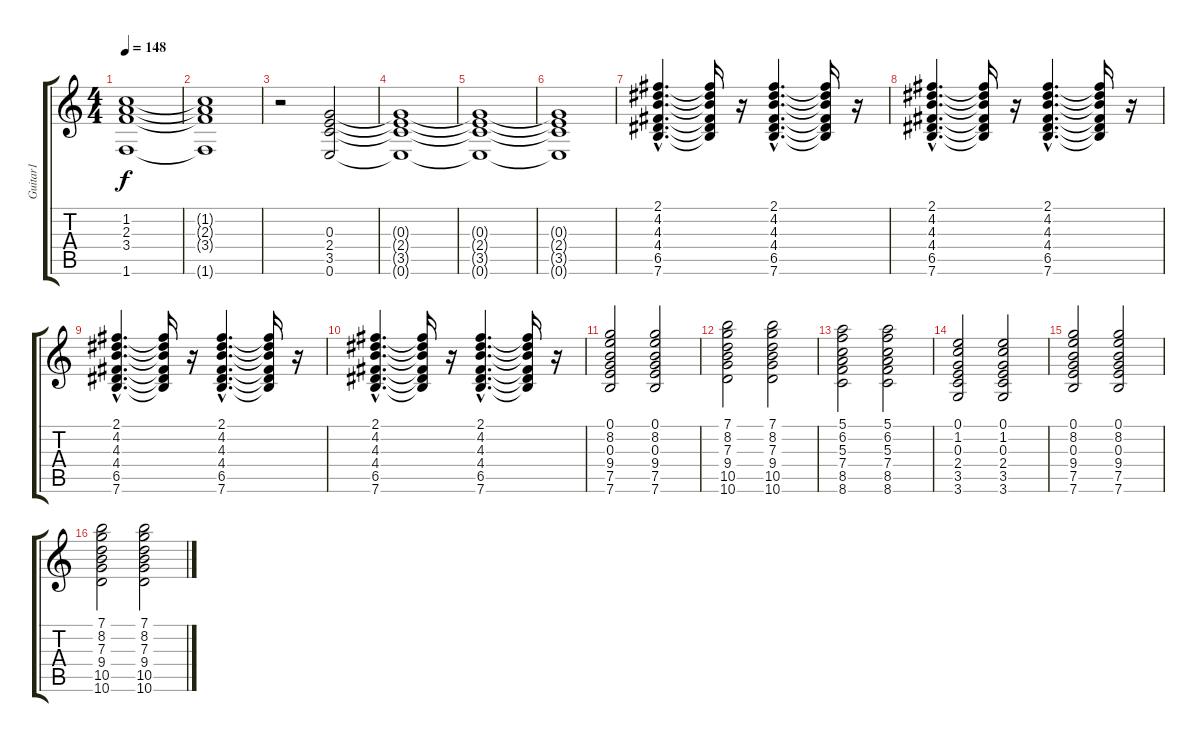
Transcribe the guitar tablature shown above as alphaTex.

\track ("Guitar1" "Guitar1") {instrument acousticguitarsteel}
\staff {score tabs}
\tuning (E4 B3 G3 D3 A2 E2) {hide}
\ts (4 4)
\tempo 148
\clef g2
\ks c
(1.2{t} 2.3{t} 3.4{t} 1.6{t}).1{dy f} |
(1.2{t} 2.3{t} 3.4{t} 1.6{t}).1 |
r.2 (0.3 2.4 3.5 0.6).2{volume 12 instrument acousticguitarsteel} |
(0.3{t} 2.4{t} 3.5{t} 0.6{t}).1 |
(0.3{t} 2.4{t} 3.5{t} 0.6{t}).1 |
(0.3{t} 2.4{t} 3.5{t} 0.6{t}).1 |
(2.1{hac} 4.2{hac} 4.3{hac} 4.4{hac} 6.5{hac} 7.6{hac}).4{d} (2.1{t} 4.2{t} 4.3{t} 4.4{t} 6.5{t} 7.6{t}).16 r.16 (2.1{hac} 4.2{hac} 4.3{hac} 4.4{hac} 6.5{hac} 7.6{hac}).4{d} (2.1{t} 4.2{t} 4.3{t} 4.4{t} 6.5{t} 7.6{t}).16 r.16 |
(2.1{hac} 4.2{hac} 4.3{hac} 4.4{hac} 6.5{hac} 7.6{hac}).4{d} (2.1{t} 4.2{t} 4.3{t} 4.4{t} 6.5{t} 7.6{t}).16 r.16 (2.1{hac} 4.2{hac} 4.3{hac} 4.4{hac} 6.5{hac} 7.6{hac}).4{d} (2.1{t} 4.2{t} 4.3{t} 4.4{t} 6.5{t} 7.6{t}).16 r.16 |
(2.1{hac} 4.2{hac} 4.3{hac} 4.4{hac} 6.5{hac} 7.6{hac}).4{d} (2.1{t} 4.2{t} 4.3{t} 4.4{t} 6.5{t} 7.6{t}).16 r.16 (2.1{hac} 4.2{hac} 4.3{hac} 4.4{hac} 6.5{hac} 7.6{hac}).4{d} (2.1{t} 4.2{t} 4.3{t} 4.4{t} 6.5{t} 7.6{t}).16 r.16 |
(2.1{hac} 4.2{hac} 4.3{hac} 4.4{hac} 6.5{hac} 7.6{hac}).4{d} (2.1{t} 4.2{t} 4.3{t} 4.4{t} 6.5{t} 7.6{t}).16 r.16 (2.1{hac} 4.2{hac} 4.3{hac} 4.4{hac} 6.5{hac} 7.6{hac}).4{d} (2.1{t} 4.2{t} 4.3{t} 4.4{t} 6.5{t} 7.6{t}).16 r.16 |
(0.1 8.2 0.3 9.4 7.5 7.6).2{volume 9} (0.1 8.2 0.3 9.4 7.5 7.6).2 |
(7.1 8.2 7.3 9.4 10.5 10.6).2 (7.1 8.2 7.3 9.4 10.5 10.6).2 |
(5.1 6.2 5.3 7.4 8.5 8.6).2 (5.1 6.2 5.3 7.4 8.5 8.6).2 |
(0.1 1.2 0.3 2.4 3.5 3.6).2 (0.1 1.2 0.3 2.4 3.5 3.6).2 |
(0.1 8.2 0.3 9.4 7.5 7.6).2 (0.1 8.2 0.3 9.4 7.5 7.6).2 |
(7.1 8.2 7.3 9.4 10.5 10.6).2 (7.1 8.2 7.3 9.4 10.5 10.6).2
